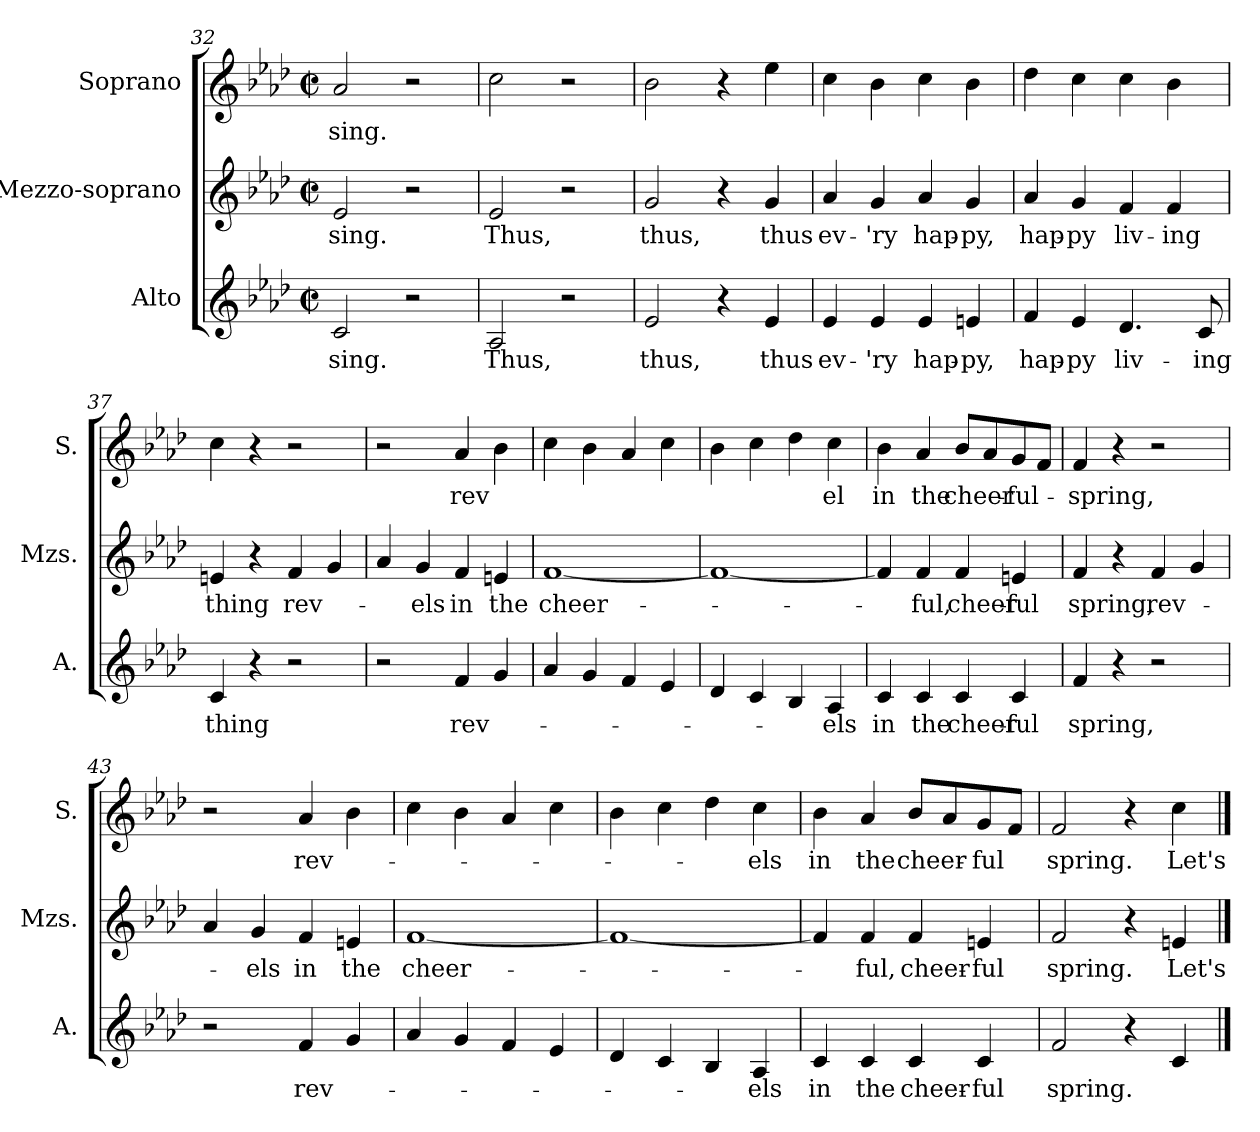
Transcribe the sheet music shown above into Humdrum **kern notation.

**kern	**text	**kern	**text	**kern	**text
*part3	*part3	*part2	*part2	*part1	*part1
*staff3	*staff3	*staff2	*staff2	*staff1	*staff1
*I"Alto	*	*I"Mezzo-soprano	*	*I"Soprano	*
*I'A.	*	*I'Mzs.	*	*I'S.	*
*clefG2	*	*clefG2	*	*clefG2	*
*k[b-e-a-d-]	*	*k[b-e-a-d-]	*	*k[b-e-a-d-]	*
*M2/2	*	*M2/2	*	*M2/2	*
*met(c|)	*	*met(c|)	*	*met(c|)	*
=32	=32	=32	=32	=32	=32
2c/	sing.	2e-/	sing.	2a-/	sing.
2r	.	2r	.	2r	.
=33	=33	=33	=33	=33	=33
2A-/	Thus,	2e-/	Thus,	2cc\	.
2r	.	2r	.	2r	.
=34	=34	=34	=34	=34	=34
2e-/	thus,	2g/	thus,	2b-\	.
4r	.	4r	.	4r	.
4e-/	thus	4g/	thus	4ee-\	.
!!LO:LB:g=z
=35	=35	=35	=35	=35	=35
4e-/	ev-	4a-/	ev-	4cc\	.
4e-/	-'ry	4g/	-'ry	4b-\	.
4e-/	hap-	4a-/	hap-	4cc\	.
4en/	-py,	4g/	-py,	4b-\	.
=36	=36	=36	=36	=36	=36
4f/	hap-	4a-/	hap-	4dd-\	.
4e-/	-py	4g/	-py	4cc\	.
4.d-/	liv-	4f/	liv-	4cc\	.
.	.	4f/	-ing	4b-\	.
8c/	-ing	.	.	.	.
=37	=37	=37	=37	=37	=37
4c/	thing	4en/	thing	4cc\	.
4r	.	4r	.	4r	.
2r	.	4f/	rev-	2r	.
.	.	4g/	.	.	.
=38	=38	=38	=38	=38	=38
2r	.	4a-/	.	2r	.
.	.	4g/	-els	.	.
4f/	rev-	4f/	in	4a-/	rev
4g/	.	4en/	the	4b-\	.
=39	=39	=39	=39	=39	=39
4a-/	.	[1f	cheer-	4cc\	.
4g/	.	.	.	4b-\	.
4f/	.	.	.	4a-/	.
4e-/	.	.	.	4cc\	.
=40	=40	=40	=40	=40	=40
4d-/	.	1f_	.	4b-\	.
4c/	.	.	.	4cc\	.
4B-/	.	.	.	4dd-\	.
4A-/	-els	.	.	4cc\	el
!!LO:LB:g=z
=41	=41	=41	=41	=41	=41
4c/	in	4f/]	.	4b-\	in
4c/	the	4f/	-ful,	4a-/	the
4c/	cheer-	4f/	cheer-	8b-/L	cheer-
.	.	.	.	8a-/	.
4c/	-ful	4en/	-ful	8g/	-ful-
.	.	.	.	8f/J	.
=42	=42	=42	=42	=42	=42
4f/	spring,	4f/	spring,	4f/	-spring,
4r	.	4r	.	4r	.
2r	.	4f/	rev-	2r	.
.	.	4g/	.	.	.
=43	=43	=43	=43	=43	=43
2r	.	4a-/	.	2r	.
.	.	4g/	-els	.	.
4f/	rev-	4f/	in	4a-/	rev-
4g/	.	4en/	the	4b-\	.
=44	=44	=44	=44	=44	=44
4a-/	.	[1f	cheer-	4cc\	.
4g/	.	.	.	4b-\	.
4f/	.	.	.	4a-/	.
4e-/	.	.	.	4cc\	.
=45	=45	=45	=45	=45	=45
4d-/	.	1f_	.	4b-\	.
4c/	.	.	.	4cc\	.
4B-/	.	.	.	4dd-\	.
4A-/	-els	.	.	4cc\	-els
!!LO:PB:g=z
=46	=46	=46	=46	=46	=46
4c/	in	4f/]	.	4b-\	in
4c/	the	4f/	-ful,	4a-/	the
4c/	cheer-	4f/	cheer-	8b-/L	cheer-
.	.	.	.	8a-/	.
4c/	-ful	4en/	-ful	8g/	-ful
.	.	.	.	8f/J	.
=47	=47	=47	=47	=47	=47
2f/	spring.	2f/	spring.	2f/	spring.
4r	.	4r	.	4r	.
4c/	.	4en/	Let's	4cc\	Let's
==	==	==	==	==	==
*-	*-	*-	*-	*-	*-
